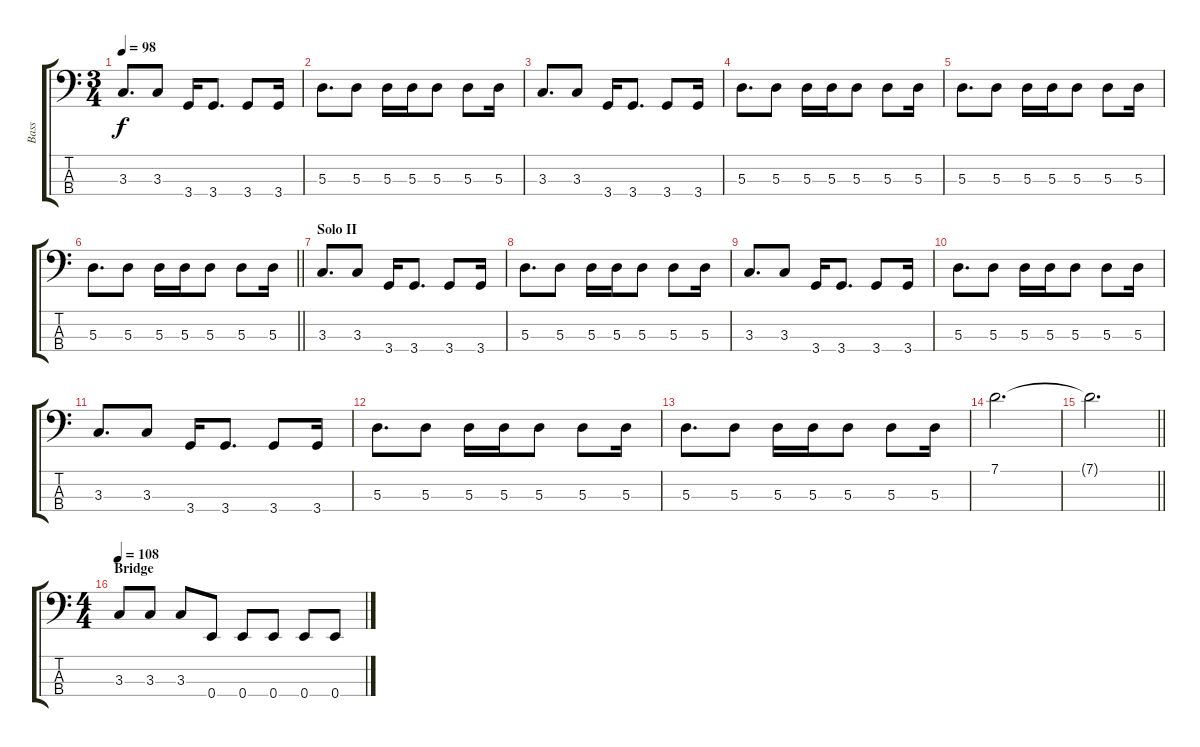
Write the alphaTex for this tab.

\track ("Bass" "Bass") {instrument electricbassfinger}
\staff {score tabs}
\tuning (G2 D2 A1 E1) {hide}
\ts (3 4)
\tempo 98
\clef f4
\ks c
3.3.8{d dy f} 3.3.8 3.4.16 3.4.8{d} 3.4.8 3.4.16 |
5.3.8{d} 5.3.8 5.3.16 5.3.16 5.3.8 5.3.8 5.3.16 |
3.3.8{d} 3.3.8 3.4.16 3.4.8{d} 3.4.8 3.4.16 |
5.3.8{d} 5.3.8 5.3.16 5.3.16 5.3.8 5.3.8 5.3.16 |
5.3.8{d} 5.3.8 5.3.16 5.3.16 5.3.8 5.3.8 5.3.16 |
\barLineRight lightlight
5.3.8{d} 5.3.8 5.3.16 5.3.16 5.3.8 5.3.8 5.3.16 |
\section ("" "Solo II")
3.3.8{d} 3.3.8 3.4.16 3.4.8{d} 3.4.8 3.4.16 |
5.3.8{d} 5.3.8 5.3.16 5.3.16 5.3.8 5.3.8 5.3.16 |
3.3.8{d} 3.3.8 3.4.16 3.4.8{d} 3.4.8 3.4.16 |
5.3.8{d} 5.3.8 5.3.16 5.3.16 5.3.8 5.3.8 5.3.16 |
3.3.8{d} 3.3.8 3.4.16 3.4.8{d} 3.4.8 3.4.16 |
5.3.8{d} 5.3.8 5.3.16 5.3.16 5.3.8 5.3.8 5.3.16 |
5.3.8{d} 5.3.8 5.3.16 5.3.16 5.3.8 5.3.8 5.3.16 |
7.1.2{d} |
\barLineRight lightlight
7.1{t}.2{d} |
\ts (4 4)
\section ("" "Bridge")
\tempo 108
3.3.8 3.3.8 3.3.8 0.4.8 0.4.8 0.4.8 0.4.8 0.4.8
